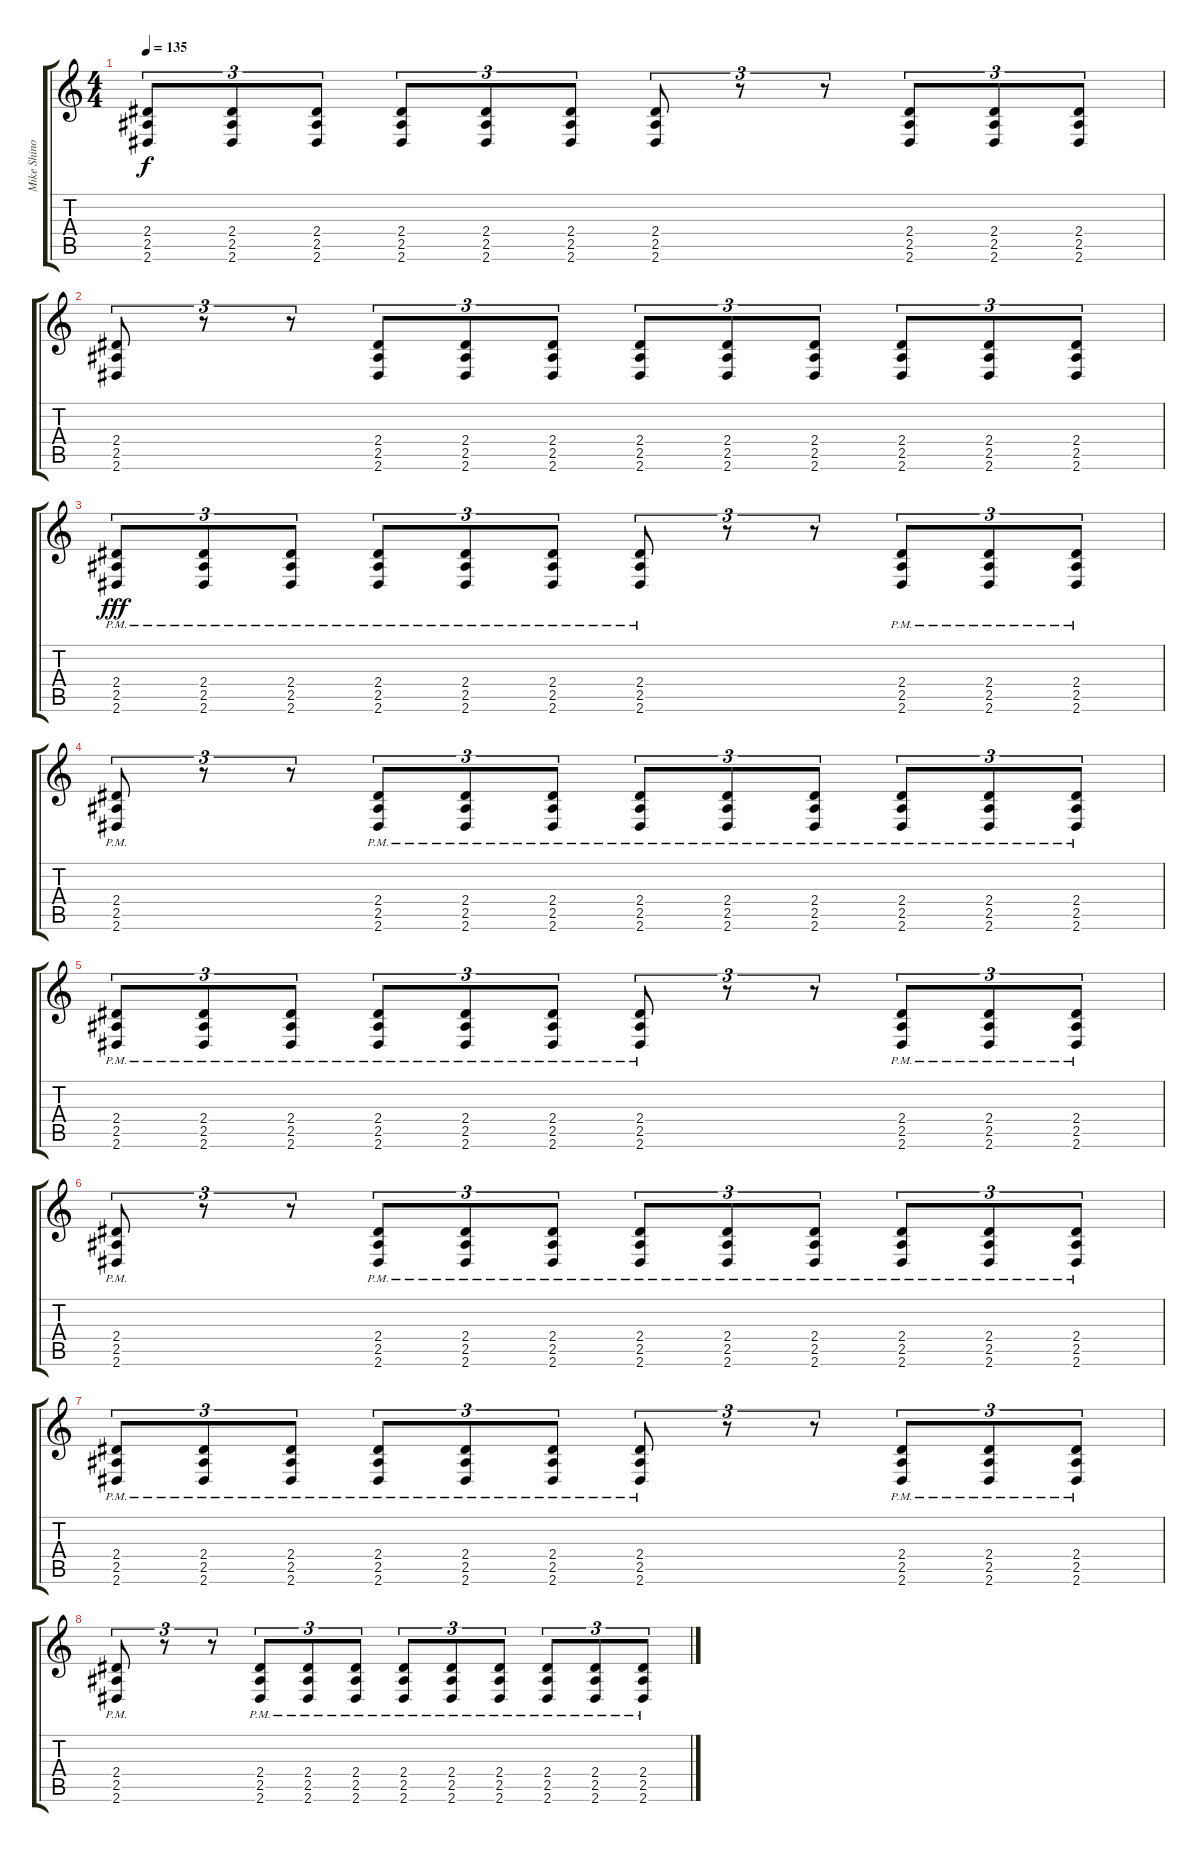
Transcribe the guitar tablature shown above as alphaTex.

\track ("Mike Shinoda [Gtr.1]" "Mike Shino") {instrument overdrivenguitar}
\staff {score tabs}
\tuning (Eb4 Bb3 Gb3 Db3 Ab2 Db2) {hide}
\ts (4 4)
\tempo 135
\clef g2
\ks c
(2.4 2.5 2.6).8{tu (3 2) dy f} (2.4 2.5 2.6).8{tu (3 2)} (2.4 2.5 2.6).8{tu (3 2)} (2.4 2.5 2.6).8{tu (3 2)} (2.4 2.5 2.6).8{tu (3 2)} (2.4 2.5 2.6).8{tu (3 2)} (2.4 2.5 2.6).8{tu (3 2)} r.8{tu (3 2)} r.8{tu (3 2)} (2.4 2.5 2.6).8{tu (3 2)} (2.4 2.5 2.6).8{tu (3 2)} (2.4 2.5 2.6).8{tu (3 2)} |
(2.4 2.5 2.6).8{tu (3 2)} r.8{tu (3 2)} r.8{tu (3 2)} (2.4 2.5 2.6).8{tu (3 2)} (2.4 2.5 2.6).8{tu (3 2)} (2.4 2.5 2.6).8{tu (3 2)} (2.4 2.5 2.6).8{tu (3 2)} (2.4 2.5 2.6).8{tu (3 2)} (2.4 2.5 2.6).8{tu (3 2)} (2.4 2.5 2.6).8{tu (3 2)} (2.4 2.5 2.6).8{tu (3 2)} (2.4 2.5 2.6).8{tu (3 2)} |
(2.4{pm} 2.5{pm} 2.6{pm}).8{tu (3 2) dy fff} (2.4{pm} 2.5{pm} 2.6{pm}).8{tu (3 2)} (2.4{pm} 2.5{pm} 2.6{pm}).8{tu (3 2)} (2.4{pm} 2.5{pm} 2.6{pm}).8{tu (3 2)} (2.4{pm} 2.5{pm} 2.6{pm}).8{tu (3 2)} (2.4{pm} 2.5{pm} 2.6{pm}).8{tu (3 2)} (2.4{pm} 2.5{pm} 2.6{pm}).8{tu (3 2)} r.8{tu (3 2)} r.8{tu (3 2)} (2.4{pm} 2.5{pm} 2.6{pm}).8{tu (3 2)} (2.4{pm} 2.5{pm} 2.6{pm}).8{tu (3 2)} (2.4{pm} 2.5{pm} 2.6{pm}).8{tu (3 2)} |
(2.4{pm} 2.5{pm} 2.6{pm}).8{tu (3 2)} r.8{tu (3 2)} r.8{tu (3 2)} (2.4{pm} 2.5{pm} 2.6{pm}).8{tu (3 2)} (2.4{pm} 2.5{pm} 2.6{pm}).8{tu (3 2)} (2.4{pm} 2.5{pm} 2.6{pm}).8{tu (3 2)} (2.4{pm} 2.5{pm} 2.6{pm}).8{tu (3 2)} (2.4{pm} 2.5{pm} 2.6{pm}).8{tu (3 2)} (2.4{pm} 2.5{pm} 2.6{pm}).8{tu (3 2)} (2.4{pm} 2.5{pm} 2.6{pm}).8{tu (3 2)} (2.4{pm} 2.5{pm} 2.6{pm}).8{tu (3 2)} (2.4{pm} 2.5{pm} 2.6{pm}).8{tu (3 2)} |
(2.4{pm} 2.5{pm} 2.6{pm}).8{tu (3 2)} (2.4{pm} 2.5{pm} 2.6{pm}).8{tu (3 2)} (2.4{pm} 2.5{pm} 2.6{pm}).8{tu (3 2)} (2.4{pm} 2.5{pm} 2.6{pm}).8{tu (3 2)} (2.4{pm} 2.5{pm} 2.6{pm}).8{tu (3 2)} (2.4{pm} 2.5{pm} 2.6{pm}).8{tu (3 2)} (2.4{pm} 2.5{pm} 2.6{pm}).8{tu (3 2)} r.8{tu (3 2)} r.8{tu (3 2)} (2.4{pm} 2.5{pm} 2.6{pm}).8{tu (3 2)} (2.4{pm} 2.5{pm} 2.6{pm}).8{tu (3 2)} (2.4{pm} 2.5{pm} 2.6{pm}).8{tu (3 2)} |
(2.4{pm} 2.5{pm} 2.6{pm}).8{tu (3 2)} r.8{tu (3 2)} r.8{tu (3 2)} (2.4{pm} 2.5{pm} 2.6{pm}).8{tu (3 2)} (2.4{pm} 2.5{pm} 2.6{pm}).8{tu (3 2)} (2.4{pm} 2.5{pm} 2.6{pm}).8{tu (3 2)} (2.4{pm} 2.5{pm} 2.6{pm}).8{tu (3 2)} (2.4{pm} 2.5{pm} 2.6{pm}).8{tu (3 2)} (2.4{pm} 2.5{pm} 2.6{pm}).8{tu (3 2)} (2.4{pm} 2.5{pm} 2.6{pm}).8{tu (3 2)} (2.4{pm} 2.5{pm} 2.6{pm}).8{tu (3 2)} (2.4{pm} 2.5{pm} 2.6{pm}).8{tu (3 2)} |
(2.4{pm} 2.5{pm} 2.6{pm}).8{tu (3 2)} (2.4{pm} 2.5{pm} 2.6{pm}).8{tu (3 2)} (2.4{pm} 2.5{pm} 2.6{pm}).8{tu (3 2)} (2.4{pm} 2.5{pm} 2.6{pm}).8{tu (3 2)} (2.4{pm} 2.5{pm} 2.6{pm}).8{tu (3 2)} (2.4{pm} 2.5{pm} 2.6{pm}).8{tu (3 2)} (2.4{pm} 2.5{pm} 2.6{pm}).8{tu (3 2)} r.8{tu (3 2)} r.8{tu (3 2)} (2.4{pm} 2.5{pm} 2.6{pm}).8{tu (3 2)} (2.4{pm} 2.5{pm} 2.6{pm}).8{tu (3 2)} (2.4{pm} 2.5{pm} 2.6{pm}).8{tu (3 2)} |
(2.4{pm} 2.5{pm} 2.6{pm}).8{tu (3 2)} r.8{tu (3 2)} r.8{tu (3 2)} (2.4{pm} 2.5{pm} 2.6{pm}).8{tu (3 2)} (2.4{pm} 2.5{pm} 2.6{pm}).8{tu (3 2)} (2.4{pm} 2.5{pm} 2.6{pm}).8{tu (3 2)} (2.4{pm} 2.5{pm} 2.6{pm}).8{tu (3 2)} (2.4{pm} 2.5{pm} 2.6{pm}).8{tu (3 2)} (2.4{pm} 2.5{pm} 2.6{pm}).8{tu (3 2)} (2.4{pm} 2.5{pm} 2.6{pm}).8{tu (3 2)} (2.4{pm} 2.5{pm} 2.6{pm}).8{tu (3 2)} (2.4{pm} 2.5{pm} 2.6{pm}).8{tu (3 2)}
